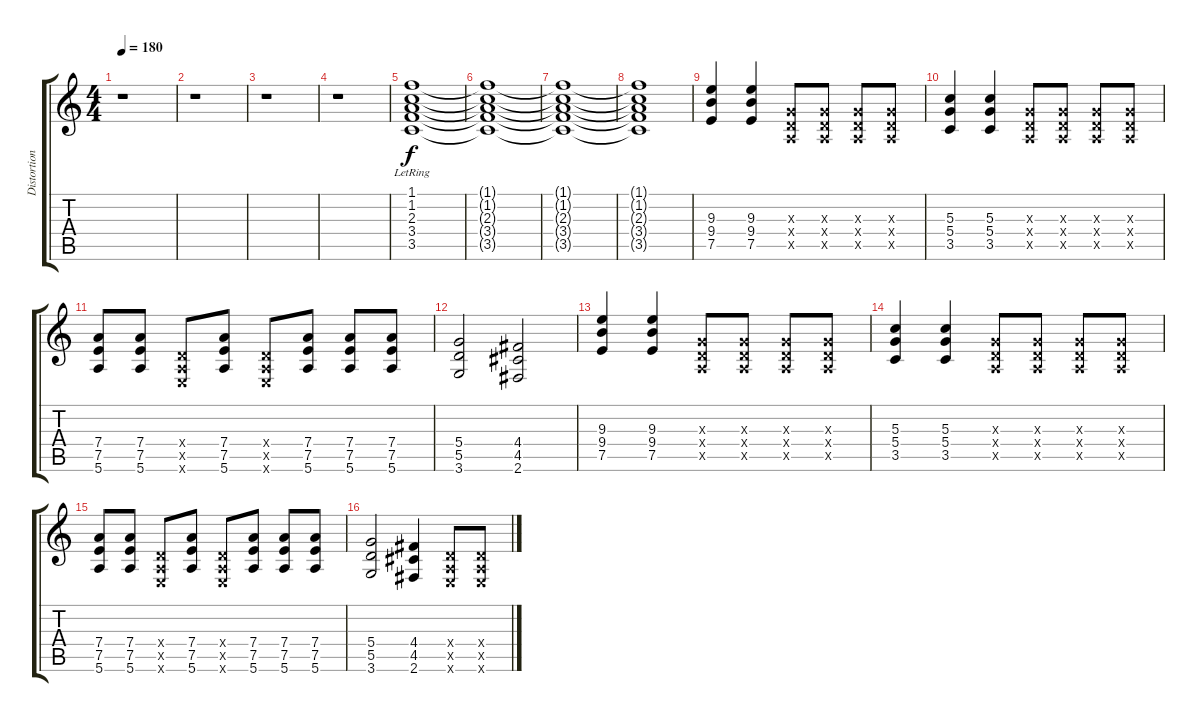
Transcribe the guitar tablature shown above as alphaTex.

\track ("Distortion Guitar" "Distortion") {instrument overdrivenguitar}
\staff {score tabs}
\tuning (E4 B3 G3 D3 A2 E2) {hide}
\ts (4 4)
\tempo 180
\clef g2
\ks c
r.1{dy f} |
r.1 |
r.1 |
r.1 |
(1.1{lr} 1.2 2.3 3.4 3.5).1{volume 10} |
(1.1{t} 1.2{t} 2.3{t} 3.4{t} 3.5{t}).1 |
(1.1{t} 1.2{t} 2.3{t} 3.4{t} 3.5{t}).1 |
(1.1{t} 1.2{t} 2.3{t} 3.4{t} 3.5{t}).1 |
(9.3 9.4 7.5).4{volume 16} (9.3 9.4 7.5).4 (0.3{x} 0.4{x} 0.5{x}).8 (0.3{x} 0.4{x} 0.5{x}).8 (0.3{x} 0.4{x} 0.5{x}).8 (0.3{x} 0.4{x} 0.5{x}).8 |
(5.3 5.4 3.5).4 (5.3 5.4 3.5).4 (0.3{x} 0.4{x} 0.5{x}).8 (0.3{x} 0.4{x} 0.5{x}).8 (0.3{x} 0.4{x} 0.5{x}).8 (0.3{x} 0.4{x} 0.5{x}).8 |
(7.4 7.5 5.6).8 (7.4 7.5 5.6).8 (0.4{x} 0.5{x} 0.6{x}).8 (7.4 7.5 5.6).8 (0.4{x} 0.5{x} 0.6{x}).8 (7.4 7.5 5.6).8 (7.4 7.5 5.6).8 (7.4 7.5 5.6).8 |
(5.4 5.5 3.6).2 (4.4 4.5 2.6).2 |
(9.3 9.4 7.5).4 (9.3 9.4 7.5).4 (0.3{x} 0.4{x} 0.5{x}).8 (0.3{x} 0.4{x} 0.5{x}).8 (0.3{x} 0.4{x} 0.5{x}).8 (0.3{x} 0.4{x} 0.5{x}).8 |
(5.3 5.4 3.5).4 (5.3 5.4 3.5).4 (0.3{x} 0.4{x} 0.5{x}).8 (0.3{x} 0.4{x} 0.5{x}).8 (0.3{x} 0.4{x} 0.5{x}).8 (0.3{x} 0.4{x} 0.5{x}).8 |
(7.4 7.5 5.6).8 (7.4 7.5 5.6).8 (0.4{x} 0.5{x} 0.6{x}).8 (7.4 7.5 5.6).8 (0.4{x} 0.5{x} 0.6{x}).8 (7.4 7.5 5.6).8 (7.4 7.5 5.6).8 (7.4 7.5 5.6).8 |
(5.4 5.5 3.6).2 (4.4 4.5 2.6).4 (0.4{x} 0.5{x} 0.6{x}).8 (0.4{x} 0.5{x} 0.6{x}).8
